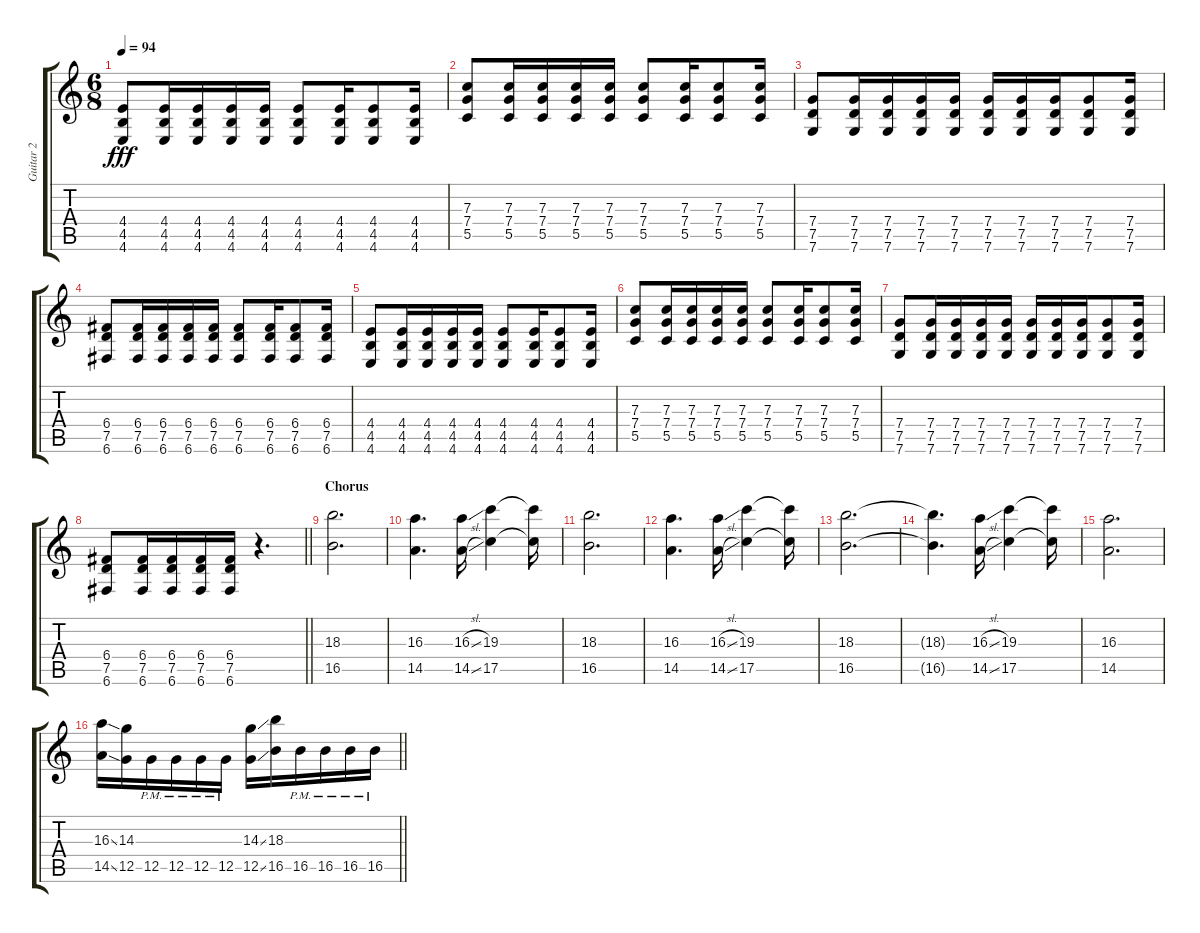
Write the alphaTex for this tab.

\track ("Guitar 2" "Guitar 2") {instrument overdrivenguitar}
\staff {score tabs}
\tuning (D4 A3 F3 C3 G2 C2) {hide}
\ts (6 8)
\tempo 94
\clef g2
\ks c
(4.4 4.5 4.6).8{dy fff} (4.4 4.5 4.6).16 (4.4 4.5 4.6).16 (4.4 4.5 4.6).16 (4.4 4.5 4.6).16 (4.4 4.5 4.6).8 (4.4 4.5 4.6).16 (4.4 4.5 4.6).8 (4.4 4.5 4.6).16 |
(7.3 7.4 5.5).8 (7.3 7.4 5.5).16 (7.3 7.4 5.5).16 (7.3 7.4 5.5).16 (7.3 7.4 5.5).16 (7.3 7.4 5.5).8 (7.3 7.4 5.5).16 (7.3 7.4 5.5).8 (7.3 7.4 5.5).16 |
(7.4 7.5 7.6).8 (7.4 7.5 7.6).16 (7.4 7.5 7.6).16 (7.4 7.5 7.6).16 (7.4 7.5 7.6).16 (7.4 7.5 7.6).16 (7.4 7.5 7.6).16 (7.4 7.5 7.6).16 (7.4 7.5 7.6).8 (7.4 7.5 7.6).16 |
(6.4 7.5 6.6).8 (6.4 7.5 6.6).16 (6.4 7.5 6.6).16 (6.4 7.5 6.6).16 (6.4 7.5 6.6).16 (6.4 7.5 6.6).8 (6.4 7.5 6.6).16 (6.4 7.5 6.6).8 (6.4 7.5 6.6).16 |
(4.4 4.5 4.6).8 (4.4 4.5 4.6).16 (4.4 4.5 4.6).16 (4.4 4.5 4.6).16 (4.4 4.5 4.6).16 (4.4 4.5 4.6).8 (4.4 4.5 4.6).16 (4.4 4.5 4.6).8 (4.4 4.5 4.6).16 |
(7.3 7.4 5.5).8 (7.3 7.4 5.5).16 (7.3 7.4 5.5).16 (7.3 7.4 5.5).16 (7.3 7.4 5.5).16 (7.3 7.4 5.5).8 (7.3 7.4 5.5).16 (7.3 7.4 5.5).8 (7.3 7.4 5.5).16 |
(7.4 7.5 7.6).8 (7.4 7.5 7.6).16 (7.4 7.5 7.6).16 (7.4 7.5 7.6).16 (7.4 7.5 7.6).16 (7.4 7.5 7.6).16 (7.4 7.5 7.6).16 (7.4 7.5 7.6).16 (7.4 7.5 7.6).8 (7.4 7.5 7.6).16 |
\barLineRight lightlight
(6.4 7.5 6.6).8 (6.4 7.5 6.6).16 (6.4 7.5 6.6).16 (6.4 7.5 6.6).16 (6.4 7.5 6.6).16 r.4{d} |
\section ("" "Chorus")
(18.3 16.5).2{d} |
(16.3 14.5).4{d} (16.3{sl} 14.5{sl}).16 (19.3 17.5).4 (19.3{t} 17.5{t}).16 |
(18.3 16.5).2{d} |
(16.3 14.5).4{d} (16.3{sl} 14.5{sl}).16 (19.3 17.5).4 (19.3{t} 17.5{t}).16 |
(18.3 16.5).2{d} |
(18.3{t} 16.5{t}).4{d} (16.3{sl} 14.5{sl}).16 (19.3 17.5).4 (19.3{t} 17.5{t}).16 |
(16.3 14.5).2{d} |
\barLineRight lightlight
(16.3{ss} 14.5{ss}).16 (14.3 12.5).16 12.5{pm}.16 12.5{pm}.16 12.5{pm}.16 12.5{pm}.16 (14.3{ss} 12.5{ss}).16 (18.3 16.5).16 16.5{pm}.16 16.5{pm}.16 16.5{pm}.16 16.5{pm}.16
